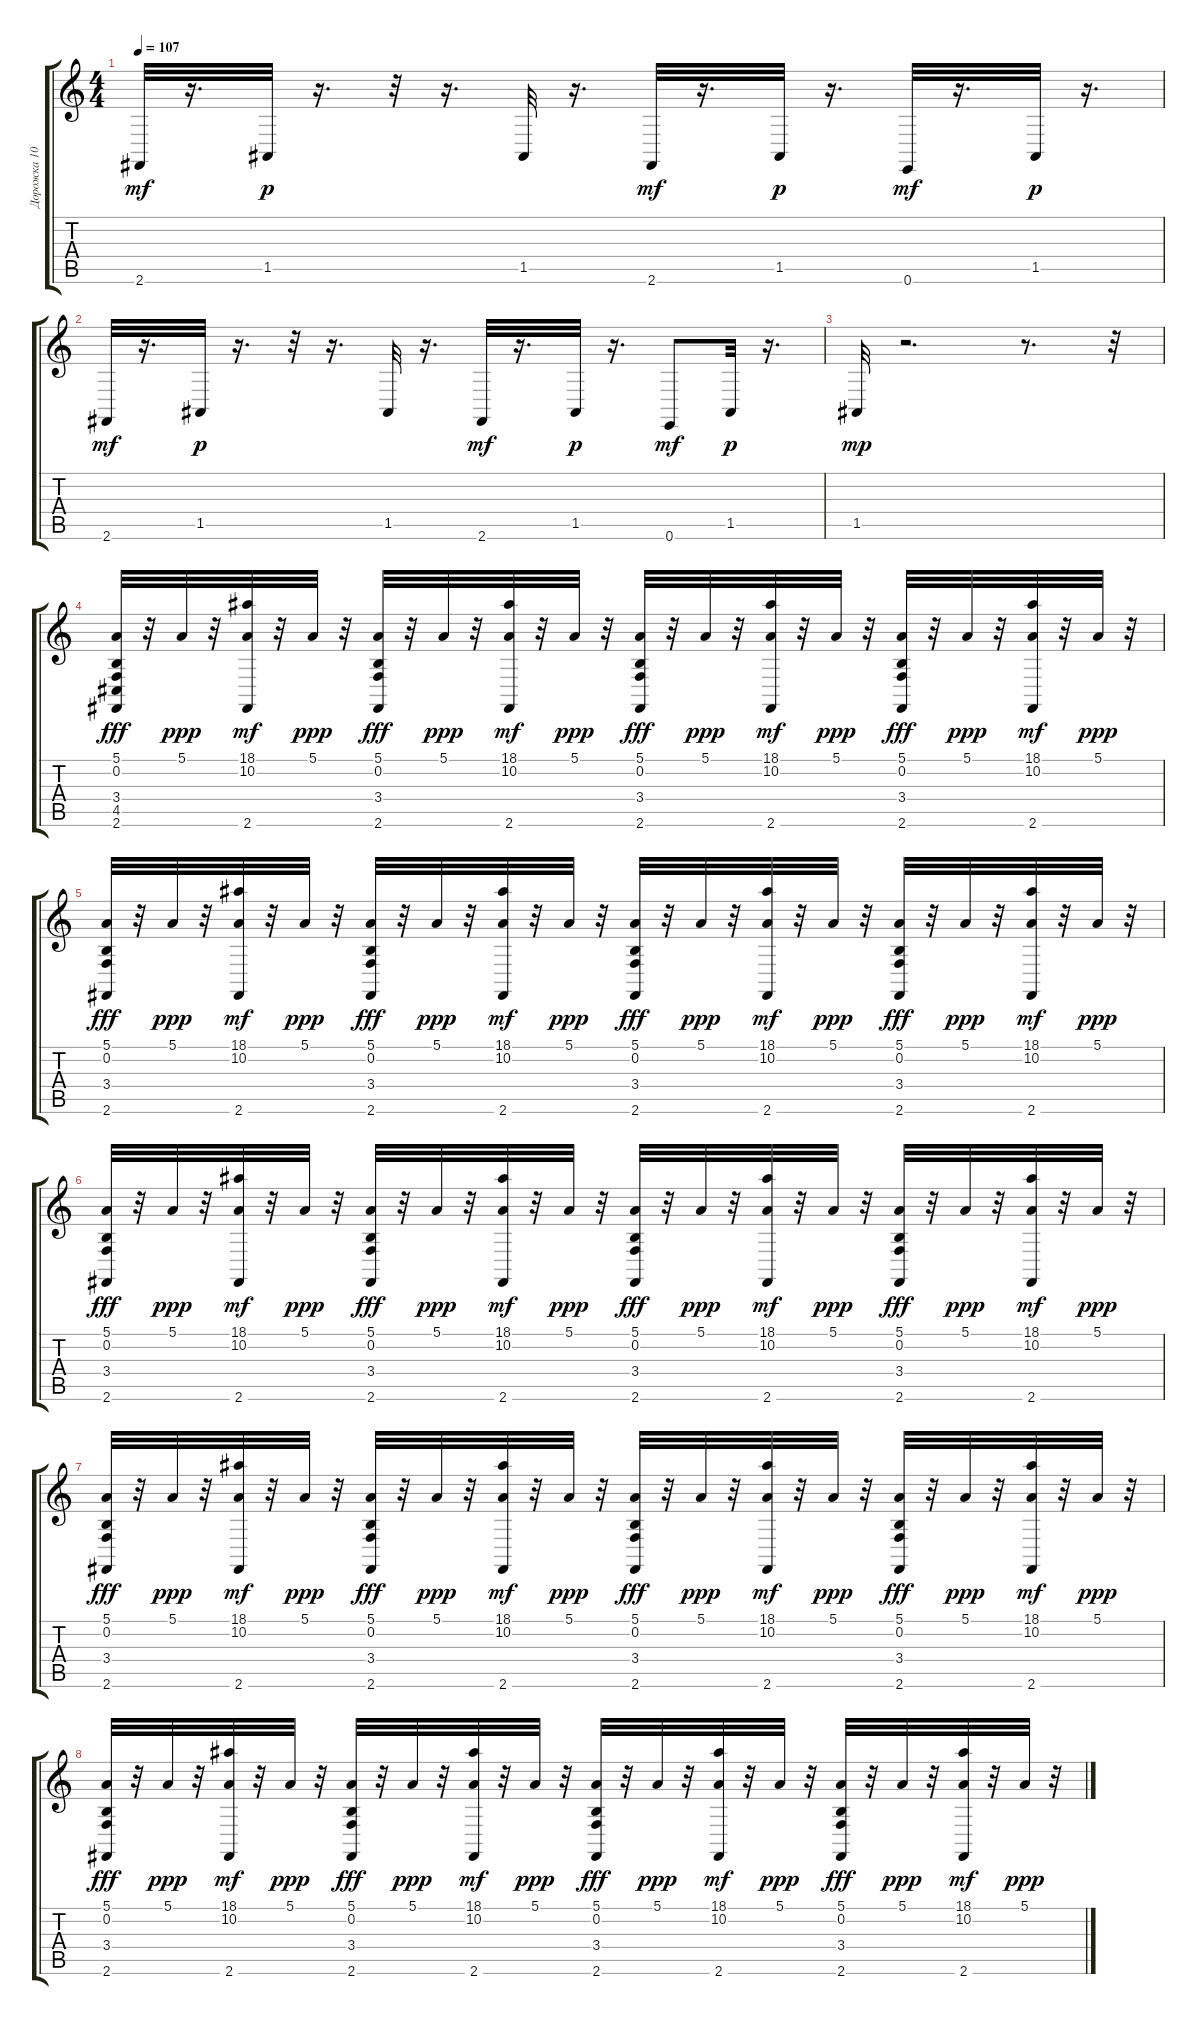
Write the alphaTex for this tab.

\track ("Дорожка 10" "Дорожка 10") {instrument acousticgrandpiano}
\staff {score tabs}
\tuning (E4 B3 G3 D3 A2 E2) {hide}
\ts (4 4)
\tempo 107
\clef g2
\ks c
2.6.32{dy mf} r.16{d} 1.5.32{dy p} r.16{d} r.32 r.16{d} 1.5.32 r.16{d} 2.6.32{dy mf} r.16{d} 1.5.32{dy p} r.16{d} 0.6.32{dy mf} r.16{d} 1.5.32{dy p} r.16{d} |
2.6.32{dy mf} r.16{d} 1.5.32{dy p} r.16{d} r.32 r.16{d} 1.5.32 r.16{d} 2.6.32{dy mf} r.16{d} 1.5.32{dy p} r.16{d} 0.6.8{dy mf} 1.5.32{dy p} r.16{d} |
1.5.32{dy mp} r.2{d} r.8{d} r.32 |
(5.1 0.2 3.4 4.5 2.6).32{dy fff} r.32 5.1.32{dy ppp} r.32 (18.1 10.2 2.6).32{dy mf} r.32 5.1.32{dy ppp} r.32 (5.1 0.2 3.4 2.6).32{dy fff} r.32 5.1.32{dy ppp} r.32 (18.1 10.2 2.6).32{dy mf} r.32 5.1.32{dy ppp} r.32 (5.1 0.2 3.4 2.6).32{dy fff} r.32 5.1.32{dy ppp} r.32 (18.1 10.2 2.6).32{dy mf} r.32 5.1.32{dy ppp} r.32 (5.1 0.2 3.4 2.6).32{dy fff} r.32 5.1.32{dy ppp} r.32 (18.1 10.2 2.6).32{dy mf} r.32 5.1.32{dy ppp} r.32 |
(5.1 0.2 3.4 2.6).32{dy fff} r.32 5.1.32{dy ppp} r.32 (18.1 10.2 2.6).32{dy mf} r.32 5.1.32{dy ppp} r.32 (5.1 0.2 3.4 2.6).32{dy fff} r.32 5.1.32{dy ppp} r.32 (18.1 10.2 2.6).32{dy mf} r.32 5.1.32{dy ppp} r.32 (5.1 0.2 3.4 2.6).32{dy fff} r.32 5.1.32{dy ppp} r.32 (18.1 10.2 2.6).32{dy mf} r.32 5.1.32{dy ppp} r.32 (5.1 0.2 3.4 2.6).32{dy fff} r.32 5.1.32{dy ppp} r.32 (18.1 10.2 2.6).32{dy mf} r.32 5.1.32{dy ppp} r.32 |
(5.1 0.2 3.4 2.6).32{dy fff} r.32 5.1.32{dy ppp} r.32 (18.1 10.2 2.6).32{dy mf} r.32 5.1.32{dy ppp} r.32 (5.1 0.2 3.4 2.6).32{dy fff} r.32 5.1.32{dy ppp} r.32 (18.1 10.2 2.6).32{dy mf} r.32 5.1.32{dy ppp} r.32 (5.1 0.2 3.4 2.6).32{dy fff} r.32 5.1.32{dy ppp} r.32 (18.1 10.2 2.6).32{dy mf} r.32 5.1.32{dy ppp} r.32 (5.1 0.2 3.4 2.6).32{dy fff} r.32 5.1.32{dy ppp} r.32 (18.1 10.2 2.6).32{dy mf} r.32 5.1.32{dy ppp} r.32 |
(5.1 0.2 3.4 2.6).32{dy fff} r.32 5.1.32{dy ppp} r.32 (18.1 10.2 2.6).32{dy mf} r.32 5.1.32{dy ppp} r.32 (5.1 0.2 3.4 2.6).32{dy fff} r.32 5.1.32{dy ppp} r.32 (18.1 10.2 2.6).32{dy mf} r.32 5.1.32{dy ppp} r.32 (5.1 0.2 3.4 2.6).32{dy fff} r.32 5.1.32{dy ppp} r.32 (18.1 10.2 2.6).32{dy mf} r.32 5.1.32{dy ppp} r.32 (5.1 0.2 3.4 2.6).32{dy fff} r.32 5.1.32{dy ppp} r.32 (18.1 10.2 2.6).32{dy mf} r.32 5.1.32{dy ppp} r.32 |
(5.1 0.2 3.4 2.6).32{dy fff} r.32 5.1.32{dy ppp} r.32 (18.1 10.2 2.6).32{dy mf} r.32 5.1.32{dy ppp} r.32 (5.1 0.2 3.4 2.6).32{dy fff} r.32 5.1.32{dy ppp} r.32 (18.1 10.2 2.6).32{dy mf} r.32 5.1.32{dy ppp} r.32 (5.1 0.2 3.4 2.6).32{dy fff} r.32 5.1.32{dy ppp} r.32 (18.1 10.2 2.6).32{dy mf} r.32 5.1.32{dy ppp} r.32 (5.1 0.2 3.4 2.6).32{dy fff} r.32 5.1.32{dy ppp} r.32 (18.1 10.2 2.6).32{dy mf} r.32 5.1.32{dy ppp} r.32
